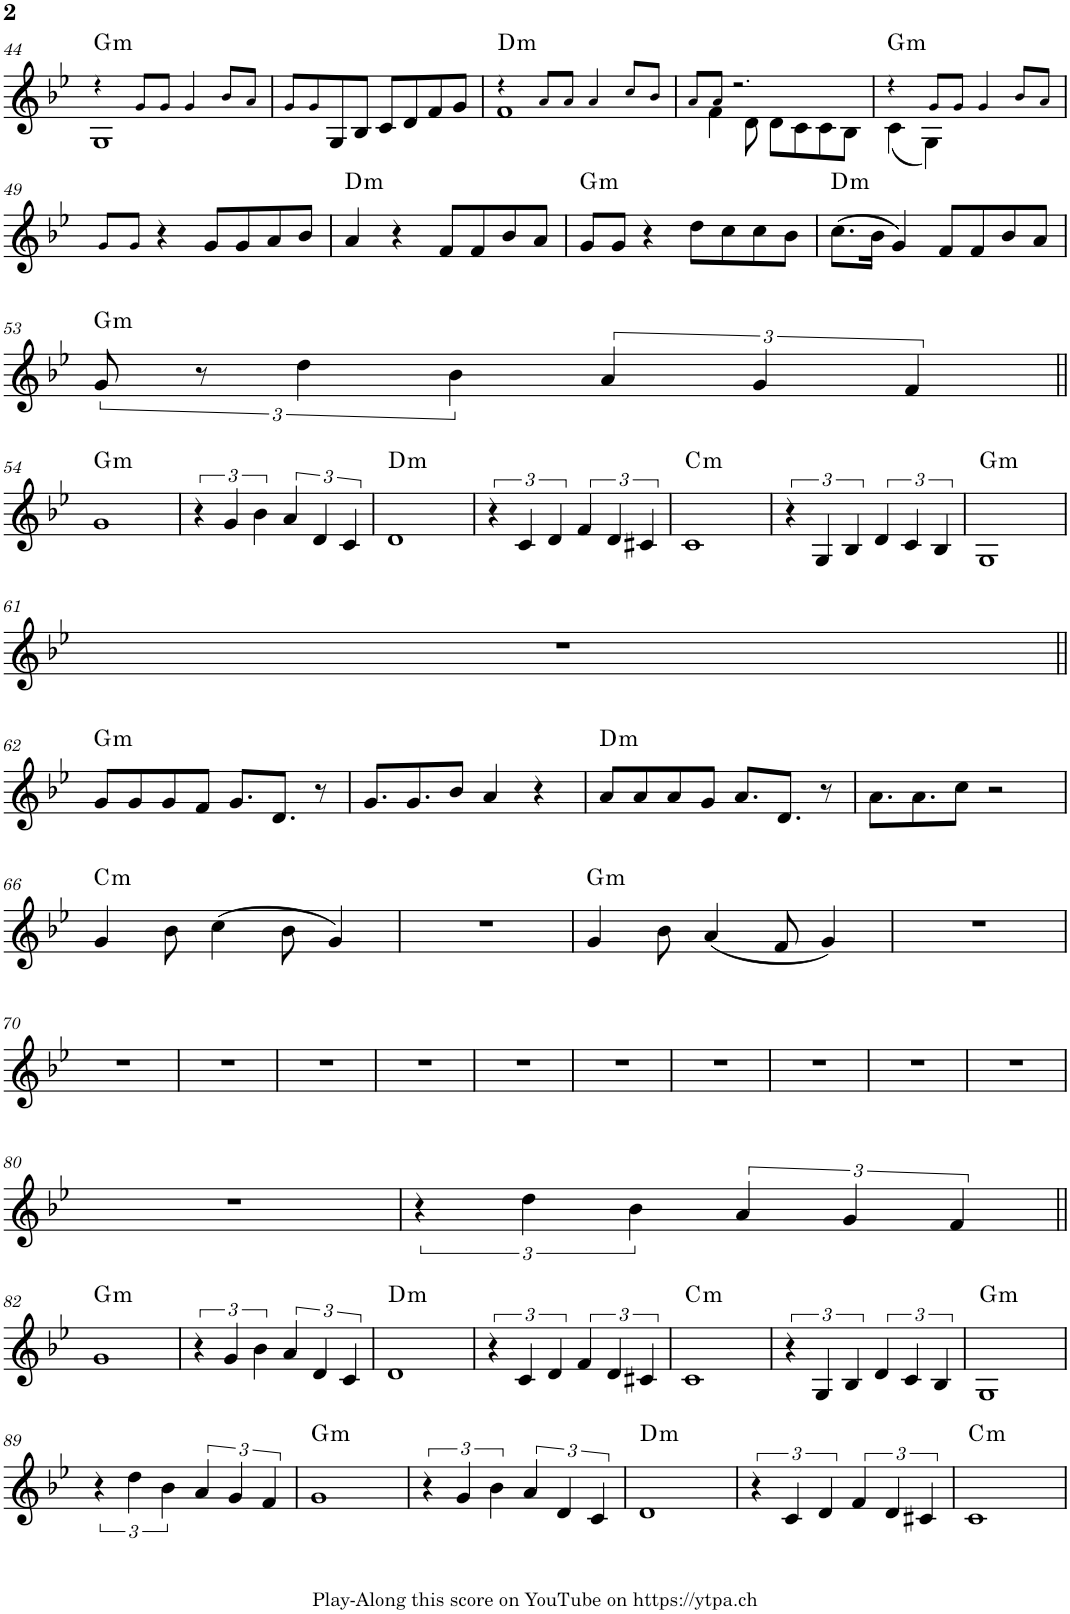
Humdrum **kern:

**kern	**harte
*part1	*part1
*staff1	*
*I"Piano	*
*I'Pno.	*
!!LO:PB:g=z
*clefG2	*
*k[b-e-]	*
*M4/4	*
=44	=44
*^	*
!	!	!LO:H:kt=m
4r	1G	G:min
8g!/L	.	.
8g!/J	.	.
4g!/	.	.
8b-!/L	.	.
8a!/J	.	.
*v	*v	*
=45	=45
8g!/L	.
8g!/	.
8G/	.
8B-/J	.
8c/L	.
8d/	.
8f/	.
8g/J	.
=46	=46
*^	*
!	!	!LO:H:kt=m
4r	1f	D:min
8a!/L	.	.
8a!/J	.	.
4a!/	.	.
8cc!/L	.	.
8b-!/J	.	.
=47	=47	=47
8a!/L	8ryy	.
8a!/J	4f\	.
2.r	.	.
.	8d\	.
.	8d\L	.
.	8c\	.
.	8c\	.
.	8B-\J	.
=48	=48	=48
!	!	!LO:H:kt=m
4r	(4c\	G:min
8g!/L	4G\)	.
8g!/J	.	.
4g!/	2ryy	.
8b-!/L	.	.
8a!/J	.	.
*v	*v	*
!!LO:LB:g=z
=49	=49
8g!/L	.
8g!/J	.
4r	.
8g/L	.
8g/	.
8a/	.
8b-/J	.
=50	=50
!	!LO:H:kt=m
4a/	D:min
4r	.
8f/L	.
8f/	.
8b-/	.
8a/J	.
=51	=51
!	!LO:H:kt=m
8g/L	G:min
8g/J	.
4r	.
8dd\L	.
8cc\	.
8cc\	.
8b-\J	.
=52	=52
!	!LO:H:kt=m
(8.cc\L	D:min
16b-\Jk	.
4g/)	.
8f/L	.
8f/	.
8b-/	.
8a/J	.
!!LO:LB:g=z
=53	=53
!	!LO:H:kt=m
12g/	G:min
12r	.
6dd\	.
6b-\	.
6a/	.
6g/	.
6f/	.
!!LO:LB:g=z
=54||	=54||
!	!LO:H:kt=m
1g	G:min
=55	=55
6r	.
6g/	.
6b-\	.
6a/	.
6d/	.
6c/	.
=56	=56
!	!LO:H:kt=m
1d	D:min
=57	=57
6r	.
6c/	.
6d/	.
6f/	.
6d/	.
6c#X/	.
=58	=58
!	!LO:H:kt=m
1c	C:min
=59	=59
6r	.
6G/	.
6B-/	.
6d/	.
6c/	.
6B-/	.
=60	=60
!	!LO:H:kt=m
1G	G:min
!!LO:LB:g=z
=61	=61
1r	.
!!LO:LB:g=z
=62||	=62||
!	!LO:H:kt=m
8g/L	G:min
8g/	.
8g/	.
8f/J	.
8.g/L	.
8.d/J	.
8r	.
=63	=63
8.g/L	.
8.g/	.
8b-/J	.
4a/	.
4r	.
=64	=64
!	!LO:H:kt=m
8a/L	D:min
8a/	.
8a/	.
8g/J	.
8.a/L	.
8.d/J	.
8r	.
=65	=65
8.a\L	.
8.a\	.
8cc\J	.
2r	.
!!LO:LB:g=z
=66	=66
!	!LO:H:kt=m
4g/	C:min
8b-\	.
(4cc\	.
8b-\	.
4g/)	.
=67	=67
1r	.
=68	=68
!	!LO:H:kt=m
4g/	G:min
8b-\	.
(4a/	.
8f/	.
4g/)	.
=69	=69
1r	.
!!LO:LB:g=z
=70	=70
1r	.
=71	=71
1r	.
=72	=72
1r	.
=73	=73
1r	.
=74	=74
1r	.
=75	=75
1r	.
=76	=76
1r	.
=77	=77
1r	.
=78	=78
1r	.
=79	=79
1r	.
!!LO:LB:g=z
=80	=80
1r	.
=81	=81
6r	.
6dd\	.
6b-\	.
6a/	.
6g/	.
6f/	.
!!LO:LB:g=z
=82||	=82||
!	!LO:H:kt=m
1g	G:min
=83	=83
6r	.
6g/	.
6b-\	.
6a/	.
6d/	.
6c/	.
=84	=84
!	!LO:H:kt=m
1d	D:min
=85	=85
6r	.
6c/	.
6d/	.
6f/	.
6d/	.
6c#X/	.
=86	=86
!	!LO:H:kt=m
1c	C:min
=87	=87
6r	.
6G/	.
6B-/	.
6d/	.
6c/	.
6B-/	.
=88	=88
!	!LO:H:kt=m
1G	G:min
!!LO:LB:g=z
=89	=89
6r	.
6dd\	.
6b-\	.
6a/	.
6g/	.
6f/	.
=90	=90
!	!LO:H:kt=m
1g	G:min
=91	=91
6r	.
6g/	.
6b-\	.
6a/	.
6d/	.
6c/	.
=92	=92
!	!LO:H:kt=m
1d	D:min
=93	=93
6r	.
6c/	.
6d/	.
6f/	.
6d/	.
6c#X/	.
=94	=94
!	!LO:H:kt=m
1c	C:min
=	=
*-	*-
